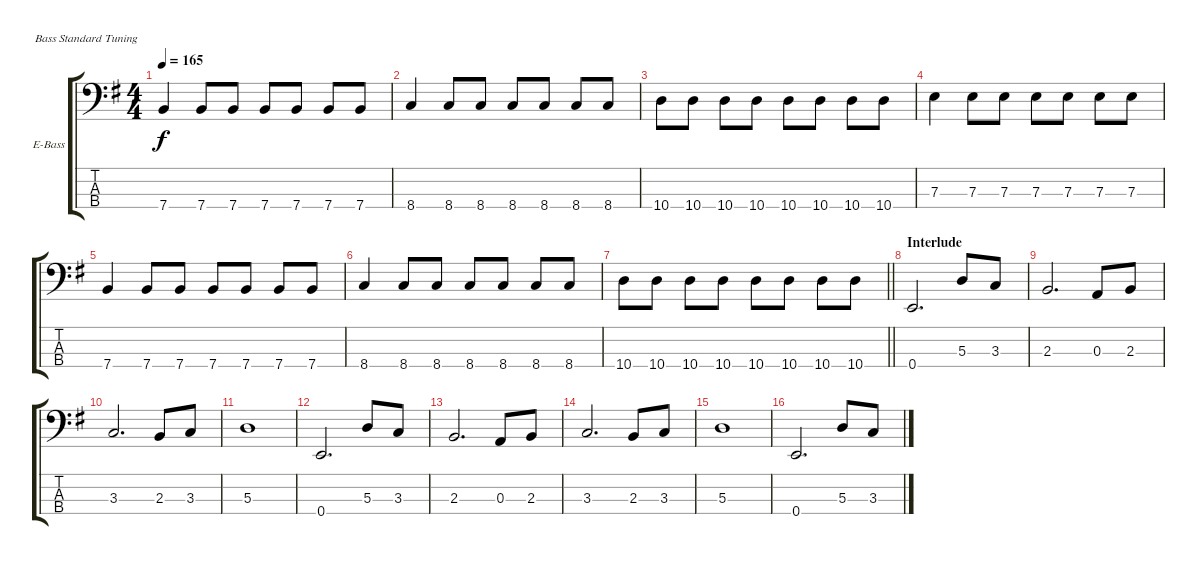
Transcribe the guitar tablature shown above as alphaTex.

\bracketExtendMode groupsimilarinstruments
\firstSystemTrackNameOrientation horizontal
\otherSystemsTrackNameOrientation horizontal
\track ("Track 4" "E-Bass") {instrument electricbassfinger}
\staff {score tabs}
\tuning (G2 D2 A1 E1)
\ts (4 4)
\tempo 165
\clef f4
\ks eminor
7.4.4{dy f} 7.4.8 7.4.8 7.4.8 7.4.8 7.4.8 7.4.8 |
8.4.4 8.4.8 8.4.8 8.4.8 8.4.8 8.4.8 8.4.8 |
10.4.8 10.4.8 10.4.8 10.4.8 10.4.8 10.4.8 10.4.8 10.4.8 |
7.3.4 7.3.8 7.3.8 7.3.8 7.3.8 7.3.8 7.3.8 |
7.4.4 7.4.8 7.4.8 7.4.8 7.4.8 7.4.8 7.4.8 |
8.4.4 8.4.8 8.4.8 8.4.8 8.4.8 8.4.8 8.4.8 |
\barLineRight lightlight
10.4.8 10.4.8 10.4.8 10.4.8 10.4.8 10.4.8 10.4.8 10.4.8 |
\section ("" "Interlude")
0.4.2{d} 5.3.8 3.3.8 |
2.3.2{d} 0.3.8 2.3.8 |
3.3.2{d} 2.3.8 3.3.8 |
5.3.1 |
0.4.2{d} 5.3.8 3.3.8 |
2.3.2{d} 0.3.8 2.3.8 |
3.3.2{d} 2.3.8 3.3.8 |
5.3.1 |
0.4.2{d} 5.3.8 3.3.8
